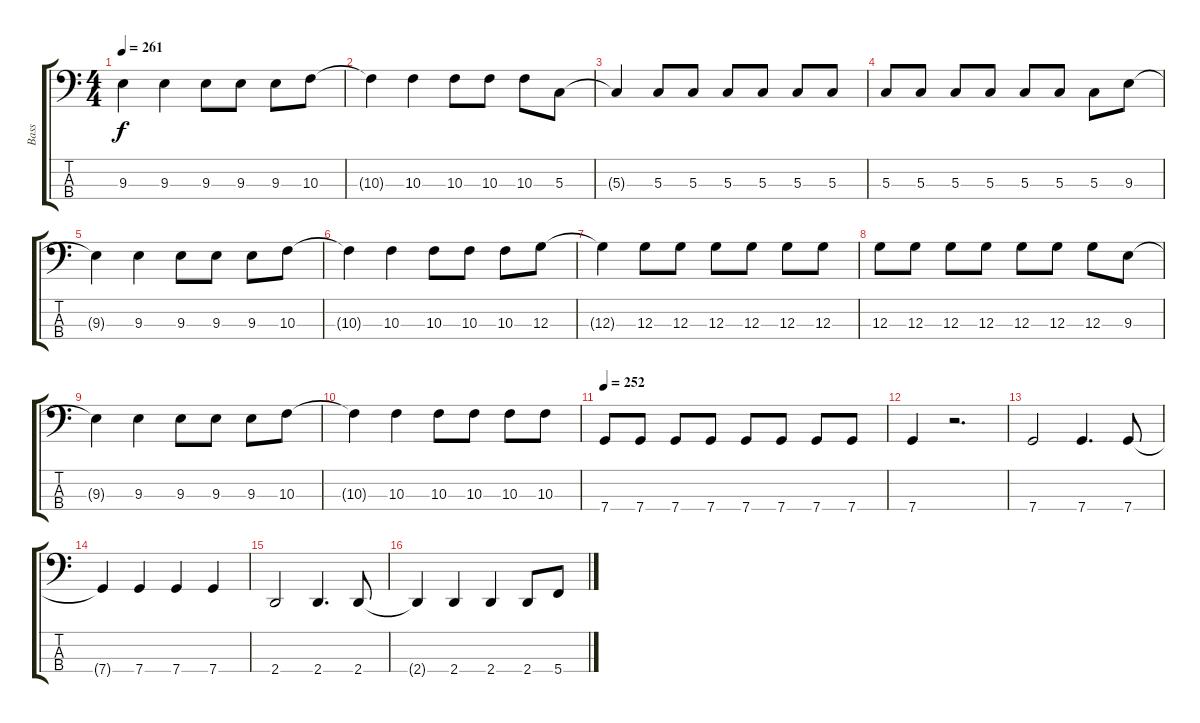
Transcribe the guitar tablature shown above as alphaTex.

\track ("Bass" "Bass") {instrument electricbasspick}
\staff {score tabs}
\tuning (F2 C2 G1 C1) {hide}
\ts (4 4)
\tempo 261
\clef f4
\ks c
9.3{t}.4{dy f} 9.3.4 9.3.8 9.3.8 9.3.8 10.3.8 |
10.3{t}.4 10.3.4 10.3.8 10.3.8 10.3.8 5.3.8 |
5.3{t}.4 5.3.8 5.3.8 5.3.8 5.3.8 5.3.8 5.3.8 |
5.3.8 5.3.8 5.3.8 5.3.8 5.3.8 5.3.8 5.3.8 9.3.8 |
9.3{t}.4 9.3.4 9.3.8 9.3.8 9.3.8 10.3.8 |
10.3{t}.4 10.3.4 10.3.8 10.3.8 10.3.8 12.3.8 |
12.3{t}.4 12.3.8 12.3.8 12.3.8 12.3.8 12.3.8 12.3.8 |
12.3.8 12.3.8 12.3.8 12.3.8 12.3.8 12.3.8 12.3.8 9.3.8 |
9.3{t}.4 9.3.4 9.3.8 9.3.8 9.3.8 10.3.8 |
10.3{t}.4 10.3.4 10.3.8 10.3.8 10.3.8 10.3.8 |
\tempo 252
7.4.8 7.4.8 7.4.8 7.4.8 7.4.8 7.4.8 7.4.8 7.4.8 |
7.4.4 r.2{d} |
7.4.2 7.4.4{d} 7.4.8 |
7.4{t}.4 7.4.4 7.4.4 7.4.4 |
2.4.2 2.4.4{d} 2.4.8 |
2.4{t}.4 2.4.4 2.4.4 2.4.8 5.4.8
